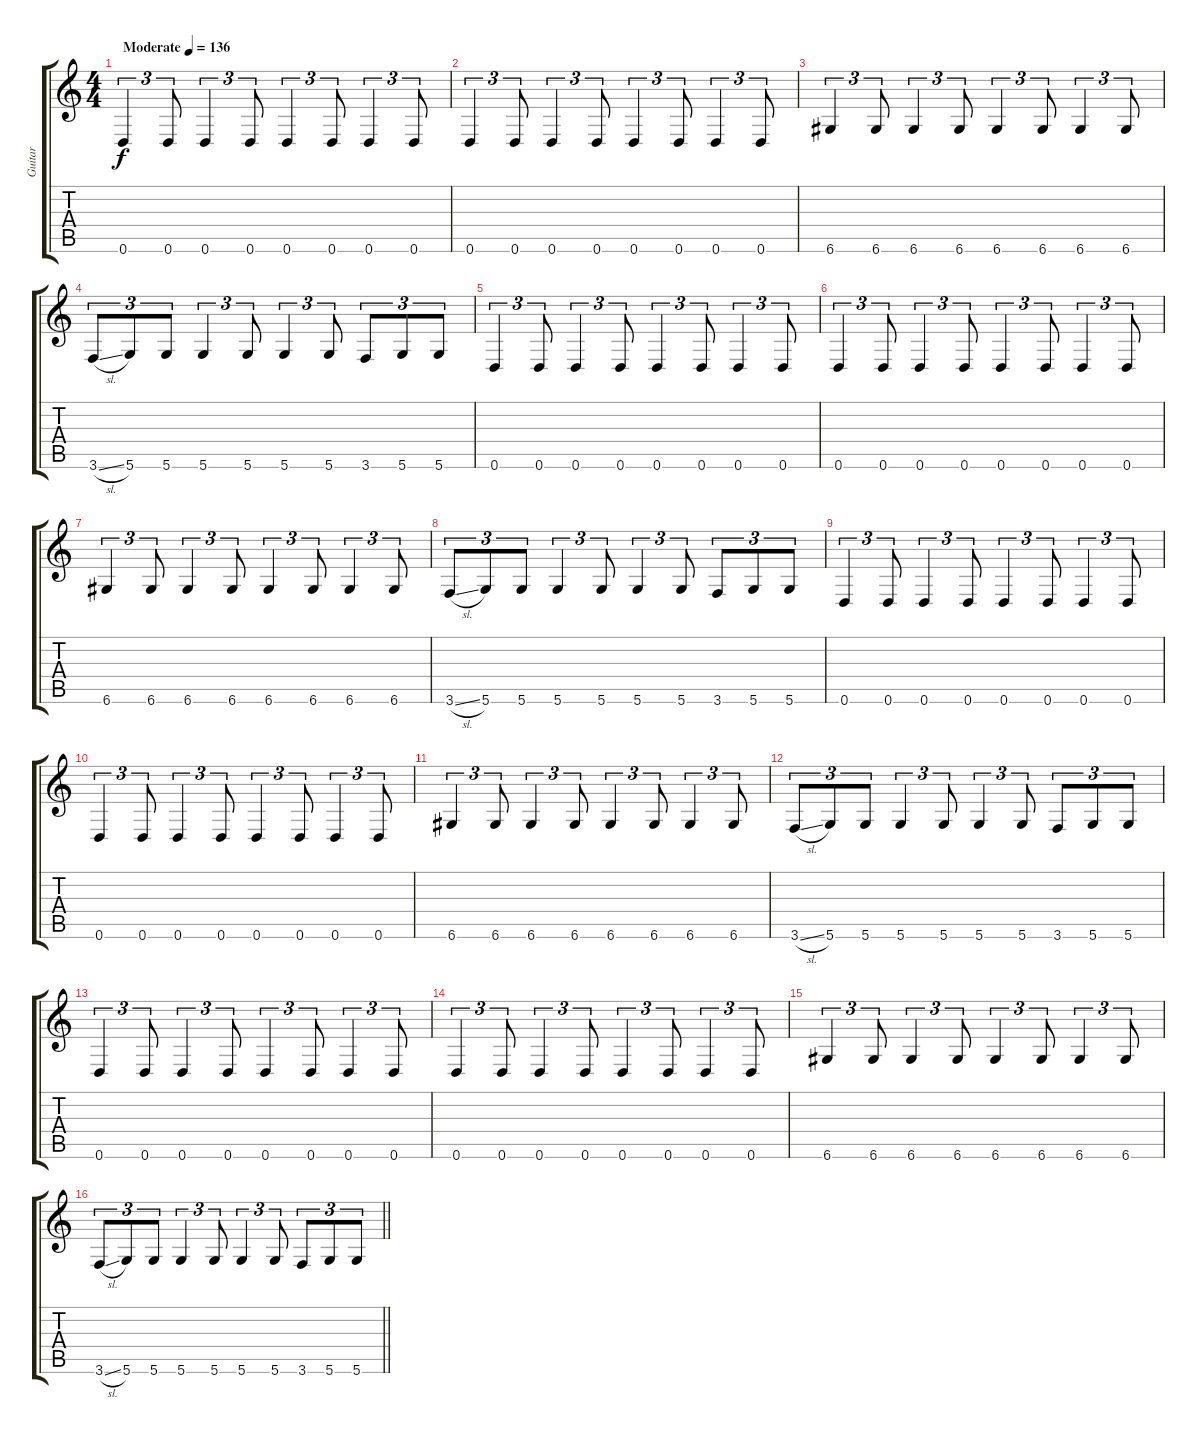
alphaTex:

\track ("Guitar" "Guitar") {instrument distortionguitar}
\staff {score tabs}
\tuning (D4 A3 F3 C3 G2 D2) {hide}
\ts (4 4)
\tempo (136 "Moderate")
\clef g2
\ks c
0.6.4{tu (3 2) dy f instrument distortionguitar} 0.6.8{tu (3 2)} 0.6.4{tu (3 2)} 0.6.8{tu (3 2)} 0.6.4{tu (3 2)} 0.6.8{tu (3 2)} 0.6.4{tu (3 2)} 0.6.8{tu (3 2)} |
0.6.4{tu (3 2)} 0.6.8{tu (3 2)} 0.6.4{tu (3 2)} 0.6.8{tu (3 2)} 0.6.4{tu (3 2)} 0.6.8{tu (3 2)} 0.6.4{tu (3 2)} 0.6.8{tu (3 2)} |
6.6.4{tu (3 2)} 6.6.8{tu (3 2)} 6.6.4{tu (3 2)} 6.6.8{tu (3 2)} 6.6.4{tu (3 2)} 6.6.8{tu (3 2)} 6.6.4{tu (3 2)} 6.6.8{tu (3 2)} |
3.6{sl}.8{tu (3 2)} 5.6.8{tu (3 2)} 5.6.8{tu (3 2)} 5.6.4{tu (3 2)} 5.6.8{tu (3 2)} 5.6.4{tu (3 2)} 5.6.8{tu (3 2)} 3.6.8{tu (3 2)} 5.6.8{tu (3 2)} 5.6.8{tu (3 2)} |
0.6.4{tu (3 2)} 0.6.8{tu (3 2)} 0.6.4{tu (3 2)} 0.6.8{tu (3 2)} 0.6.4{tu (3 2)} 0.6.8{tu (3 2)} 0.6.4{tu (3 2)} 0.6.8{tu (3 2)} |
0.6.4{tu (3 2)} 0.6.8{tu (3 2)} 0.6.4{tu (3 2)} 0.6.8{tu (3 2)} 0.6.4{tu (3 2)} 0.6.8{tu (3 2)} 0.6.4{tu (3 2)} 0.6.8{tu (3 2)} |
6.6.4{tu (3 2)} 6.6.8{tu (3 2)} 6.6.4{tu (3 2)} 6.6.8{tu (3 2)} 6.6.4{tu (3 2)} 6.6.8{tu (3 2)} 6.6.4{tu (3 2)} 6.6.8{tu (3 2)} |
3.6{sl}.8{tu (3 2)} 5.6.8{tu (3 2)} 5.6.8{tu (3 2)} 5.6.4{tu (3 2)} 5.6.8{tu (3 2)} 5.6.4{tu (3 2)} 5.6.8{tu (3 2)} 3.6.8{tu (3 2)} 5.6.8{tu (3 2)} 5.6.8{tu (3 2)} |
0.6.4{tu (3 2)} 0.6.8{tu (3 2)} 0.6.4{tu (3 2)} 0.6.8{tu (3 2)} 0.6.4{tu (3 2)} 0.6.8{tu (3 2)} 0.6.4{tu (3 2)} 0.6.8{tu (3 2)} |
0.6.4{tu (3 2)} 0.6.8{tu (3 2)} 0.6.4{tu (3 2)} 0.6.8{tu (3 2)} 0.6.4{tu (3 2)} 0.6.8{tu (3 2)} 0.6.4{tu (3 2)} 0.6.8{tu (3 2)} |
6.6.4{tu (3 2)} 6.6.8{tu (3 2)} 6.6.4{tu (3 2)} 6.6.8{tu (3 2)} 6.6.4{tu (3 2)} 6.6.8{tu (3 2)} 6.6.4{tu (3 2)} 6.6.8{tu (3 2)} |
3.6{sl}.8{tu (3 2)} 5.6.8{tu (3 2)} 5.6.8{tu (3 2)} 5.6.4{tu (3 2)} 5.6.8{tu (3 2)} 5.6.4{tu (3 2)} 5.6.8{tu (3 2)} 3.6.8{tu (3 2)} 5.6.8{tu (3 2)} 5.6.8{tu (3 2)} |
0.6.4{tu (3 2)} 0.6.8{tu (3 2)} 0.6.4{tu (3 2)} 0.6.8{tu (3 2)} 0.6.4{tu (3 2)} 0.6.8{tu (3 2)} 0.6.4{tu (3 2)} 0.6.8{tu (3 2)} |
0.6.4{tu (3 2)} 0.6.8{tu (3 2)} 0.6.4{tu (3 2)} 0.6.8{tu (3 2)} 0.6.4{tu (3 2)} 0.6.8{tu (3 2)} 0.6.4{tu (3 2)} 0.6.8{tu (3 2)} |
6.6.4{tu (3 2)} 6.6.8{tu (3 2)} 6.6.4{tu (3 2)} 6.6.8{tu (3 2)} 6.6.4{tu (3 2)} 6.6.8{tu (3 2)} 6.6.4{tu (3 2)} 6.6.8{tu (3 2)} |
\barLineRight lightlight
3.6{sl}.8{tu (3 2)} 5.6.8{tu (3 2)} 5.6.8{tu (3 2)} 5.6.4{tu (3 2)} 5.6.8{tu (3 2)} 5.6.4{tu (3 2)} 5.6.8{tu (3 2)} 3.6.8{tu (3 2)} 5.6.8{tu (3 2)} 5.6.8{tu (3 2)}
